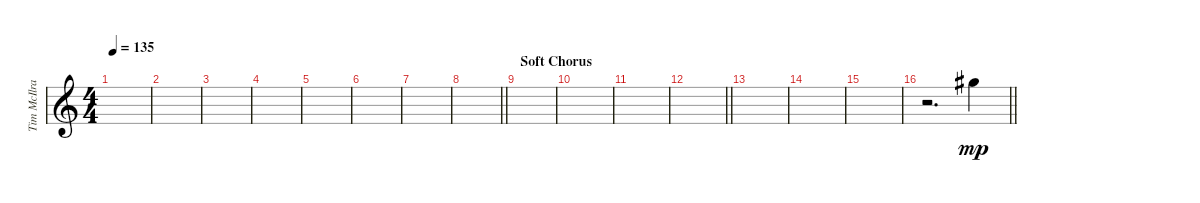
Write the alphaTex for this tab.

\track ("Tim McIlrath - Echo" "Tim McIlra") {instrument distortionguitar}
\staff {score}
\tuning (E4 B3 G3 D3 A2 E2) {hide}
\ts (4 4)
\tempo 135
\clef g2
\ks c
|
|
|
|
|
|
|
\barLineRight lightlight
|
\section ("" "Soft Chorus")
|
|
|
\barLineRight lightlight
|
|
|
|
\barLineRight lightlight
r.2{d volume 13} 9.2.4{dy mp}
